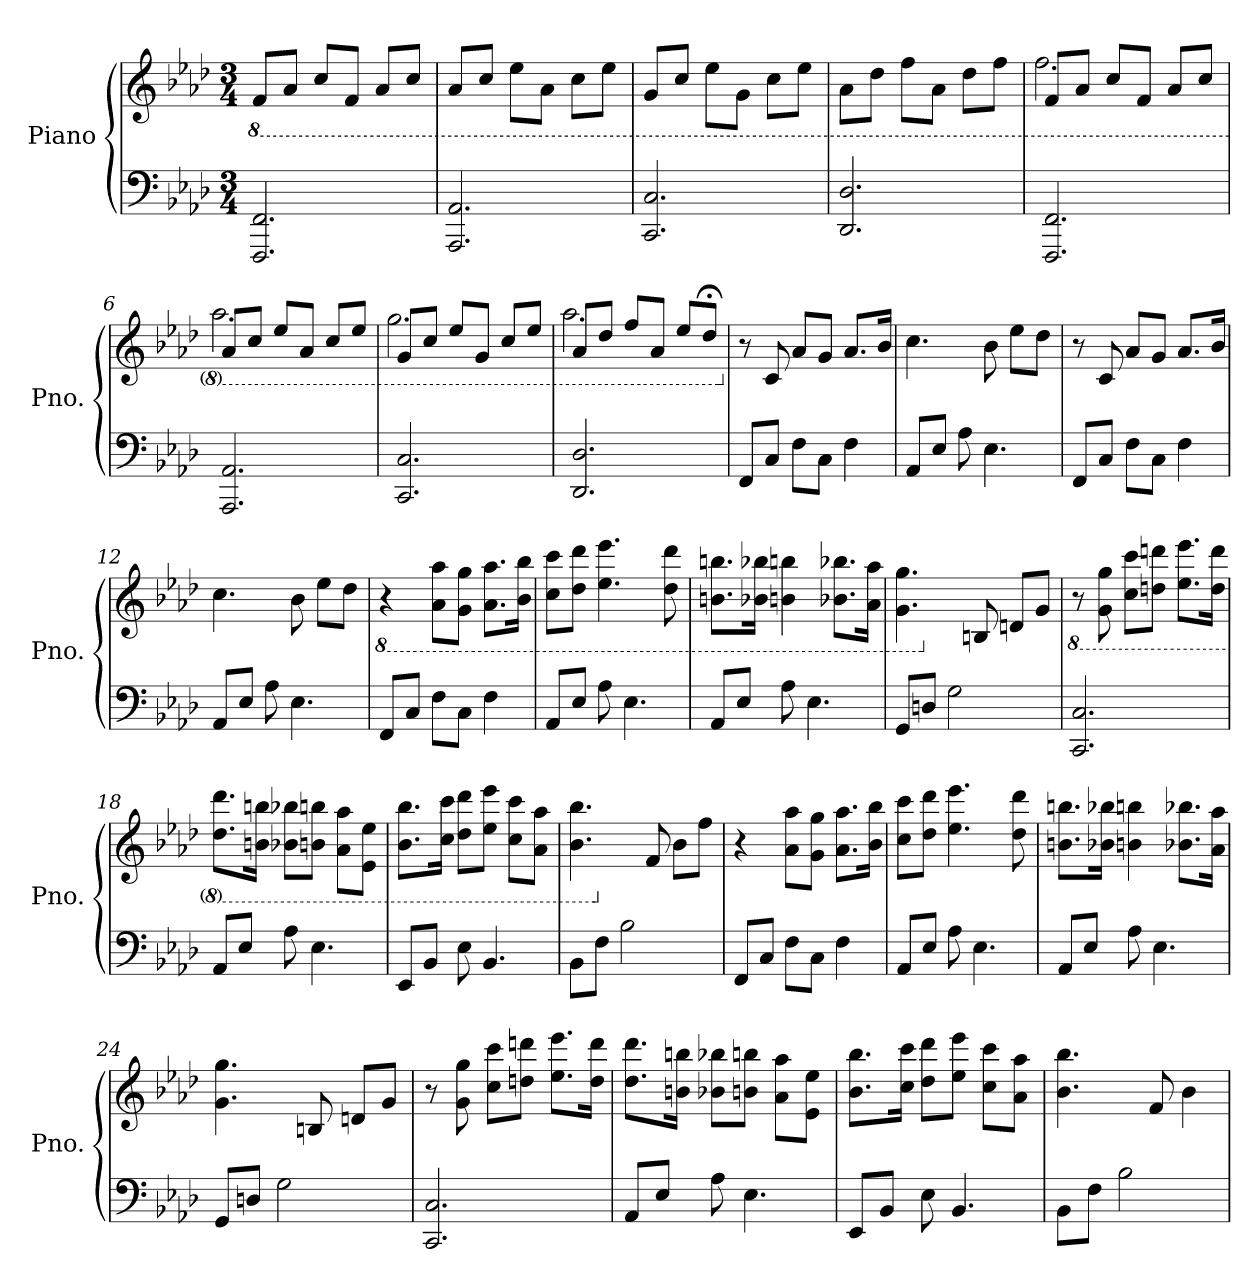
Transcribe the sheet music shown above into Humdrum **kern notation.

**kern	**kern
*part1	*part1
*staff2	*staff1
*I"Piano	*
*I'Pno.	*
*clefF4	*clefG2
*k[b-e-a-d-]	*k[b-e-a-d-]
*M3/4	*M3/4
*MM65	*MM65
*	*8ba
=1	=1
2.FFF/ 2.FF/	8F/L
.	8A-/J
.	8c/L
.	8F/J
.	8A-/L
.	8c/J
=2	=2
2.AAA-/ 2.AA-/	8A-/L
.	8c/J
.	8e-\L
.	8A-\J
.	8c\L
.	8e-\J
=3	=3
2.CC/ 2.C/	8G/L
.	8c/J
.	8e-\L
.	8G\J
.	8c\L
.	8e-\J
=4	=4
2.DD-/ 2.D-/	8A-\L
.	8d-\J
.	8f\L
.	8A-\J
.	8d-\L
.	8f\J
=5	=5
*	*^
2.FFF/ 2.FF/	8F/L	2.f\
.	8A-/J	.
.	8c/L	.
.	8F/J	.
.	8A-/L	.
.	8c/J	.
=6	=6	=6
2.AAA-/ 2.AA-/	8A-/L	2.a-\
.	8c/J	.
.	8e-/L	.
.	8A-/J	.
.	8c/L	.
.	8e-/J	.
!!LO:LB:g=z	!!
=7	=7	=7
2.CC/ 2.C/	8G/L	2.g\
.	8c/J	.
.	8e-/L	.
.	8G/J	.
.	8c/L	.
.	8e-/J	.
=8	=8	=8
2.DD-/ 2.D-/	8A-/L	2.a-\
.	8d-/J	.
.	8f/L	.
*	*MM55	*
.	8A-/J	.
.	8e-/L	.
.	8d-;</J	.
*	*v	*v
=9	=9
*	*X8ba
*	*MM60
8FF/L	8r
8C/J	8c/
8F\L	8a-/L
8C\J	8g/J
4F\	8.a-/L
.	16b-/Jk
=10	=10
8AA-/L	4.cc\
8E-/J	.
8A-\	.
4.E-\	8b-\
.	8ee-\L
.	8dd-\J
=11	=11
8FF/L	8r
8C/J	8c/
8F\L	8a-/L
8C\J	8g/J
4F\	8.a-/L
.	16b-/Jk
=12	=12
8AA-/L	4.cc\
8E-/J	.
8A-\	.
4.E-\	8b-\
.	8ee-\L
.	8dd-\J
!!LO:LB:g=z
=13	=13
*	*8ba
8FF/L	4r
8C/J	.
8F\L	8A-\ 8a-\L
8C\J	8G\ 8g\J
4F\	8.A-\ 8.a-\L
.	16B-\ 16b-\Jk
=14	=14
8AA-/L	8c\ 8cc\L
8E-/J	8d-\ 8dd-\J
8A-\	4.e-\ 4.ee-\
4.E-\	.
.	8d-\ 8dd-\
=15	=15
8AA-/L	8.Bn\ 8.bn\L
8E-/J	.
.	16B-X\ 16b-X\Jk
8A-\	4Bn\ 4bn\
4.E-\	.
.	8.B-X\ 8.b-X\L
.	16A-\ 16a-\Jk
=16	=16
8GG/L	4.G\ 4.g\
8Dn/J	.
2G\	.
*	*X8ba
.	8Bn/
.	8dn/L
.	8g/J
=17	=17
*	*8ba
2.CC/ 2.C/	8r
.	8G\ 8g\
.	8c\ 8cc\L
.	8dn\ 8ddn\J
.	8.e-\ 8.ee-\L
.	16d\ 16dd\Jk
!!LO:LB:g=z
=18	=18
8AA-/L	8.d-\ 8.dd-\L
8E-/J	.
.	16Bn\ 16bn\Jk
8A-\	8B-X\ 8b-X\L
4.E-\	8Bn\ 8bn\J
.	8A-\ 8a-\L
.	8E-\ 8e-\J
=19	=19
8EE-/L	8.B-\ 8.b-\L
8BB-/J	.
.	16c\ 16cc\Jk
8E-\	8d-\ 8dd-\L
4.BB-/	8e-\ 8ee-\J
.	8c\ 8cc\L
.	8A-\ 8a-\J
=20	=20
8BB-\L	4.B-\ 4.b-\
8F\J	.
2B-\	.
*	*X8ba
.	8f/
.	8b-\L
.	8ff\J
=21	=21
8FF/L	4r
8C/J	.
8F\L	8a-\ 8aa-\L
8C\J	8g\ 8gg\J
4F\	8.a-\ 8.aa-\L
.	16b-\ 16bb-\Jk
=22	=22
8AA-/L	8cc\ 8ccc\L
8E-/J	8dd-\ 8ddd-\J
8A-\	4.ee-\ 4.eee-\
4.E-\	.
.	8dd-\ 8ddd-\
!!LO:LB:g=z
=23	=23
8AA-/L	8.bn\ 8.bbn\L
8E-/J	.
.	16b-X\ 16bb-X\Jk
8A-\	4bn\ 4bbn\
4.E-\	.
.	8.b-X\ 8.bb-X\L
.	16a-\ 16aa-\Jk
=24	=24
8GG/L	4.g\ 4.gg\
8Dn/J	.
2G\	.
.	8Bn/
.	8dn/L
.	8g/J
=25	=25
2.CC/ 2.C/	8r
.	8g\ 8gg\
.	8cc\ 8ccc\L
.	8ddn\ 8dddn\J
.	8.ee-\ 8.eee-\L
.	16dd\ 16ddd\Jk
=26	=26
8AA-/L	8.dd-\ 8.ddd-\L
8E-/J	.
.	16bn\ 16bbn\Jk
8A-\	8b-X\ 8bb-X\L
4.E-\	8bn\ 8bbn\J
.	8a-\ 8aa-\L
.	8e-\ 8ee-\J
=27	=27
8EE-/L	8.b-\ 8.bb-\L
8BB-/J	.
.	16cc\ 16ccc\Jk
8E-\	8dd-\ 8ddd-\L
4.BB-/	8ee-\ 8eee-\J
.	8cc\ 8ccc\L
.	8a-\ 8aa-\J
!!LO:PB:g=z
=28	=28
8BB-\L	4.b-\ 4.bb-\
8F\J	.
2B-\	.
.	8f/
.	4b-\
=	=
*-	*-
